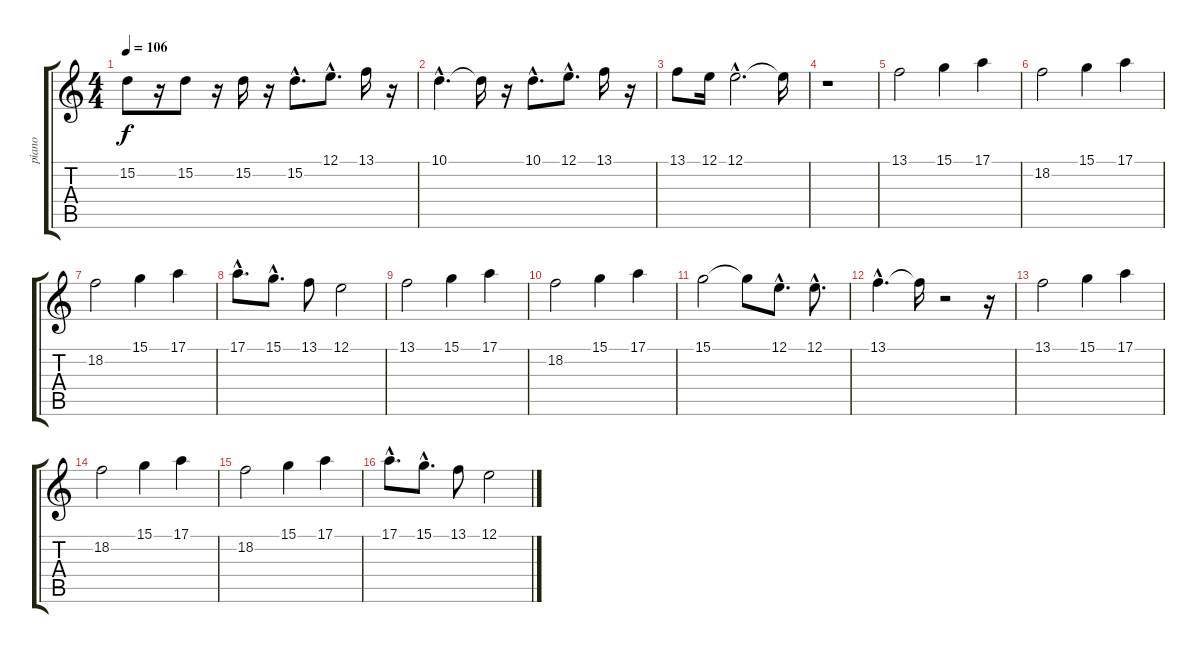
\track ("piano" "piano") {instrument acousticgrandpiano}
\staff {score tabs}
\tuning (E4 B3 G3 D3 A2 E2) {hide}
\ts (4 4)
\tempo 106
\clef g2
\ks c
15.2.8{dy f} r.16 15.2.8 r.16 15.2.16 r.16 15.2{hac}.8{d} 12.1{hac}.8{d} 13.1.16 r.16 |
10.1{hac}.4{d} 10.1{t}.16 r.16 10.1{hac}.8{d} 12.1{hac}.8{d} 13.1.16 r.16 |
13.1.8 12.1.16 12.1{hac}.2{d} 12.1{t}.16 |
r.1 |
13.1.2 15.1.4 17.1.4 |
18.2.2 15.1.4 17.1.4 |
18.2.2 15.1.4 17.1.4 |
17.1{hac}.8{d} 15.1{hac}.8{d} 13.1.8 12.1.2 |
13.1.2 15.1.4 17.1.4 |
18.2.2 15.1.4 17.1.4 |
15.1.2 15.1{t}.8 12.1{hac}.8{d} 12.1{hac}.8{d} |
13.1{hac}.4{d} 13.1{t}.16 r.2 r.16 |
13.1.2 15.1.4 17.1.4 |
18.2.2 15.1.4 17.1.4 |
18.2.2 15.1.4 17.1.4 |
17.1{hac}.8{d} 15.1{hac}.8{d} 13.1.8 12.1.2
